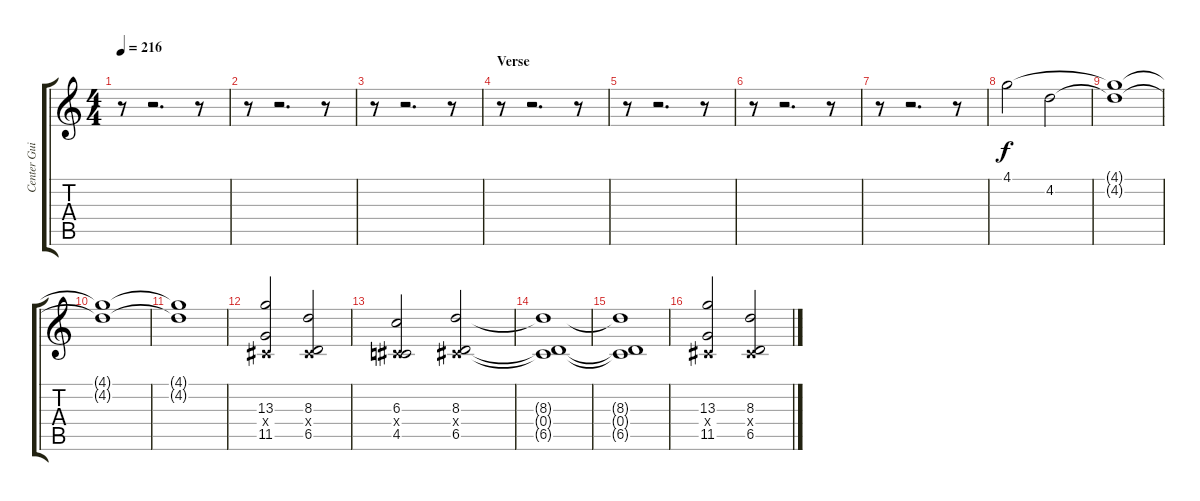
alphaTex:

\track ("Center Guitar" "Center Gui") {instrument distortionguitar}
\staff {score tabs}
\tuning (Eb4 Bb3 Gb3 Db3 Ab2 Eb2) {hide}
\ts (4 4)
\tempo 216
\clef g2
\ks c
r.8{dy f} r.2{d} r.8 |
r.8 r.2{d} r.8 |
r.8 r.2{d} r.8 |
\section ("" "Verse")
r.8 r.2{d} r.8 |
r.8 r.2{d} r.8 |
r.8 r.2{d} r.8 |
r.8 r.2{d} r.8 |
4.1.2 4.2.2 |
(4.1{t} 4.2{t}).1 |
(4.1{t} 4.2{t}).1 |
(4.1{t} 4.2{t}).1 |
(13.3 0.4{x} 11.5).2 (8.3 0.4{x} 6.5).2 |
(6.3 0.4{x} 4.5).2 (8.3 0.4{x} 6.5).2 |
(8.3{t} 0.4{t} 6.5{t}).1 |
(8.3{t} 0.4{t} 6.5{t}).1 |
(13.3 0.4{x} 11.5).2 (8.3 0.4{x} 6.5).2
